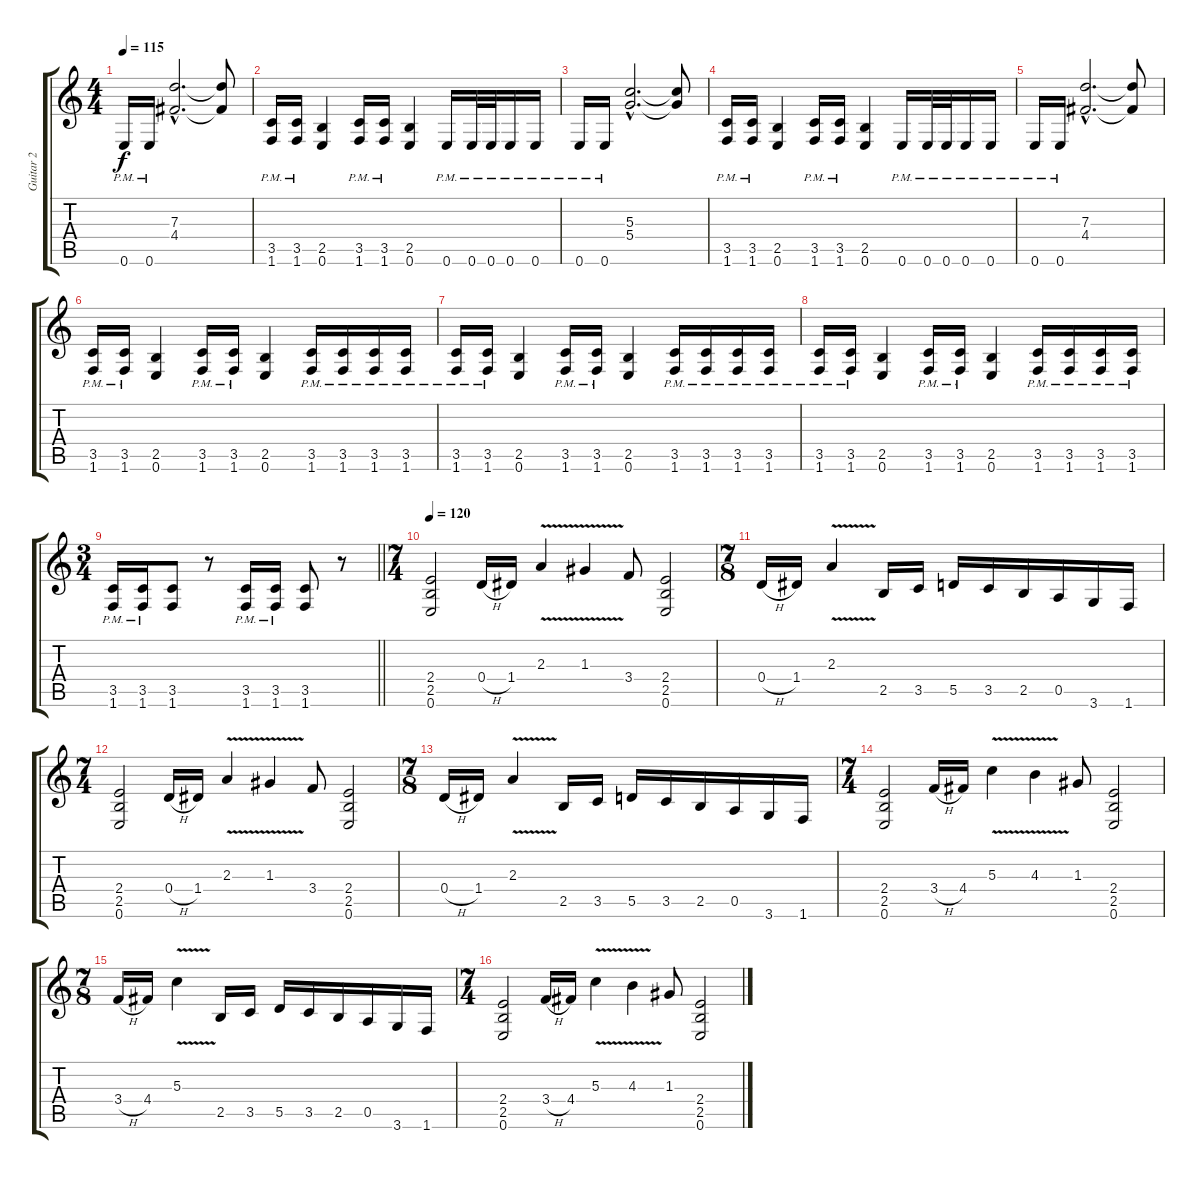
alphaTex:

\track ("Guitar 2" "Guitar 2") {instrument distortionguitar}
\staff {score tabs}
\tuning (E4 B3 G3 D3 A2 E2) {hide}
\ts (4 4)
\tempo 115
\clef g2
\ks c
0.6{pm}.16{dy f} 0.6{pm}.16 (7.3{hac} 4.4{hac}).2{d} (7.3{t} 4.4{t}).8 |
(3.5 1.6{pm}).16 (3.5 1.6{pm}).16 (2.5 0.6).4 (3.5 1.6{pm}).16 (3.5 1.6{pm}).16 (2.5 0.6).4 0.6{pm}.16 0.6{pm}.32 0.6{pm}.32 0.6{pm}.16 0.6{pm}.16 |
0.6{pm}.16 0.6{pm}.16 (5.3{hac} 5.4{hac}).2{d} (5.3{t} 5.4{t}).8 |
(3.5 1.6{pm}).16 (3.5 1.6{pm}).16 (2.5 0.6).4 (3.5 1.6{pm}).16 (3.5 1.6{pm}).16 (2.5 0.6).4 0.6{pm}.16 0.6{pm}.32 0.6{pm}.32 0.6{pm}.16 0.6{pm}.16 |
0.6{pm}.16 0.6{pm}.16 (7.3{hac} 4.4{hac}).2{d} (7.3{t} 4.4{t}).8 |
(3.5 1.6{pm}).16 (3.5 1.6{pm}).16 (2.5 0.6).4 (3.5 1.6{pm}).16 (3.5 1.6{pm}).16 (2.5 0.6).4 (3.5 1.6{pm}).16 (3.5 1.6{pm}).16 (3.5 1.6{pm}).16 (3.5 1.6{pm}).16 |
(3.5 1.6{pm}).16 (3.5 1.6{pm}).16 (2.5 0.6).4 (3.5 1.6{pm}).16 (3.5 1.6{pm}).16 (2.5 0.6).4 (3.5 1.6{pm}).16 (3.5 1.6{pm}).16 (3.5 1.6{pm}).16 (3.5 1.6{pm}).16 |
(3.5 1.6{pm}).16 (3.5 1.6{pm}).16 (2.5 0.6).4 (3.5 1.6{pm}).16 (3.5 1.6{pm}).16 (2.5 0.6).4 (3.5 1.6{pm}).16 (3.5 1.6{pm}).16 (3.5 1.6{pm}).16 (3.5 1.6{pm}).16 |
\ts (3 4)
\barLineRight lightlight
(3.5 1.6{pm}).16 (3.5 1.6{pm}).16 (3.5 1.6).8 r.8 (3.5 1.6{pm}).16 (3.5 1.6{pm}).16 (3.5 1.6).8 r.8 |
\ts (7 4)
\tempo 120
(2.4 2.5 0.6).2 0.4{h}.16 1.4.16 2.3{v}.4 1.3{v}.4 3.4.8 (2.4 2.5 0.6).2 |
\ts (7 8)
0.4{h}.16 1.4.16 2.3{v}.4 2.5.16 3.5.16 5.5.16 3.5.16 2.5.16 0.5.16 3.6.16 1.6.16 |
\ts (7 4)
(2.4 2.5 0.6).2 0.4{h}.16 1.4.16 2.3{v}.4 1.3{v}.4 3.4.8 (2.4 2.5 0.6).2 |
\ts (7 8)
0.4{h}.16 1.4.16 2.3{v}.4 2.5.16 3.5.16 5.5.16 3.5.16 2.5.16 0.5.16 3.6.16 1.6.16 |
\ts (7 4)
(2.4 2.5 0.6).2 3.4{h}.16 4.4.16 5.3{v}.4 4.3{v}.4 1.3.8 (2.4 2.5 0.6).2 |
\ts (7 8)
3.4{h}.16 4.4.16 5.3{v}.4 2.5.16 3.5.16 5.5.16 3.5.16 2.5.16 0.5.16 3.6.16 1.6.16 |
\ts (7 4)
(2.4 2.5 0.6).2 3.4{h}.16 4.4.16 5.3{v}.4 4.3{v}.4 1.3.8 (2.4 2.5 0.6).2
